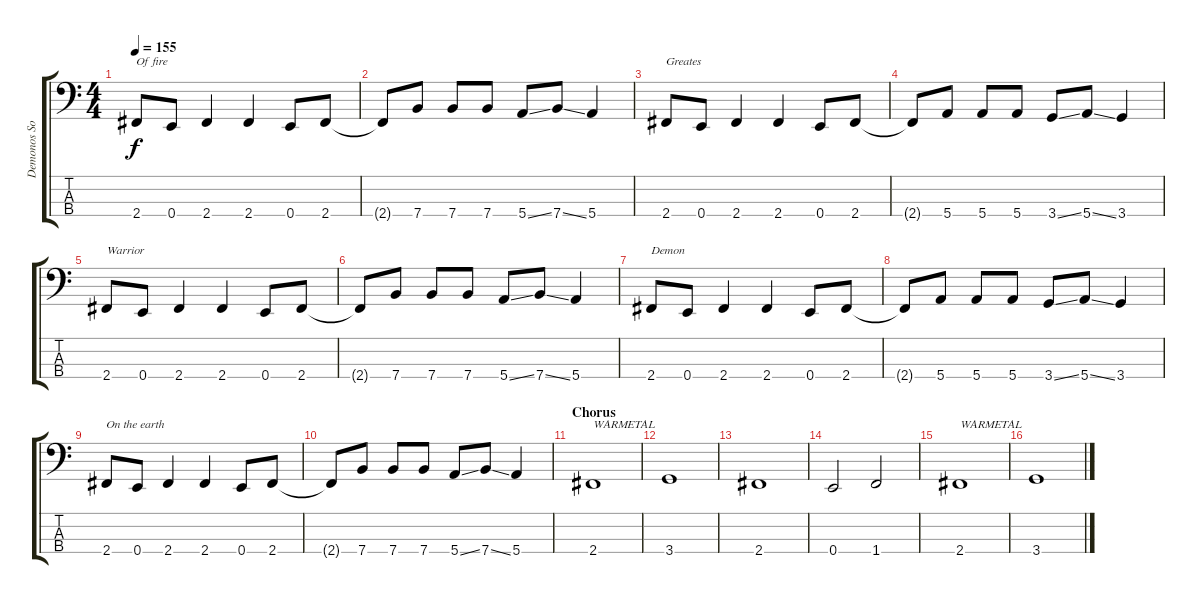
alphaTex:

\track ("Demonos Sova" "Demonos So") {instrument electricbasspick}
\staff {score tabs}
\tuning (G2 D2 A1 E1) {hide}
\ts (4 4)
\tempo 155
\clef f4
\ks c
2.4.8{txt "Of fire" dy f} 0.4.8 2.4.4 2.4.4 0.4.8 2.4.8 |
2.4{t}.8 7.4.8 7.4.8 7.4.8 5.4{ss}.8 7.4{ss}.8 5.4.4 |
2.4.8{txt "Greates"} 0.4.8 2.4.4 2.4.4 0.4.8 2.4.8 |
2.4{t}.8 5.4.8 5.4.8 5.4.8 3.4{ss}.8 5.4{ss}.8 3.4.4 |
2.4.8{txt "Warrior"} 0.4.8 2.4.4 2.4.4 0.4.8 2.4.8 |
2.4{t}.8 7.4.8 7.4.8 7.4.8 5.4{ss}.8 7.4{ss}.8 5.4.4 |
2.4.8{txt "Demon"} 0.4.8 2.4.4 2.4.4 0.4.8 2.4.8 |
2.4{t}.8 5.4.8 5.4.8 5.4.8 3.4{ss}.8 5.4{ss}.8 3.4.4 |
2.4.8{txt "On the earth"} 0.4.8 2.4.4 2.4.4 0.4.8 2.4.8 |
2.4{t}.8 7.4.8 7.4.8 7.4.8 5.4{ss}.8 7.4{ss}.8 5.4.4 |
\section ("" "Chorus")
2.4.1{txt "WARMETAL"} |
3.4.1 |
2.4.1 |
0.4.2 1.4.2 |
2.4.1{txt "WARMETAL"} |
3.4.1
